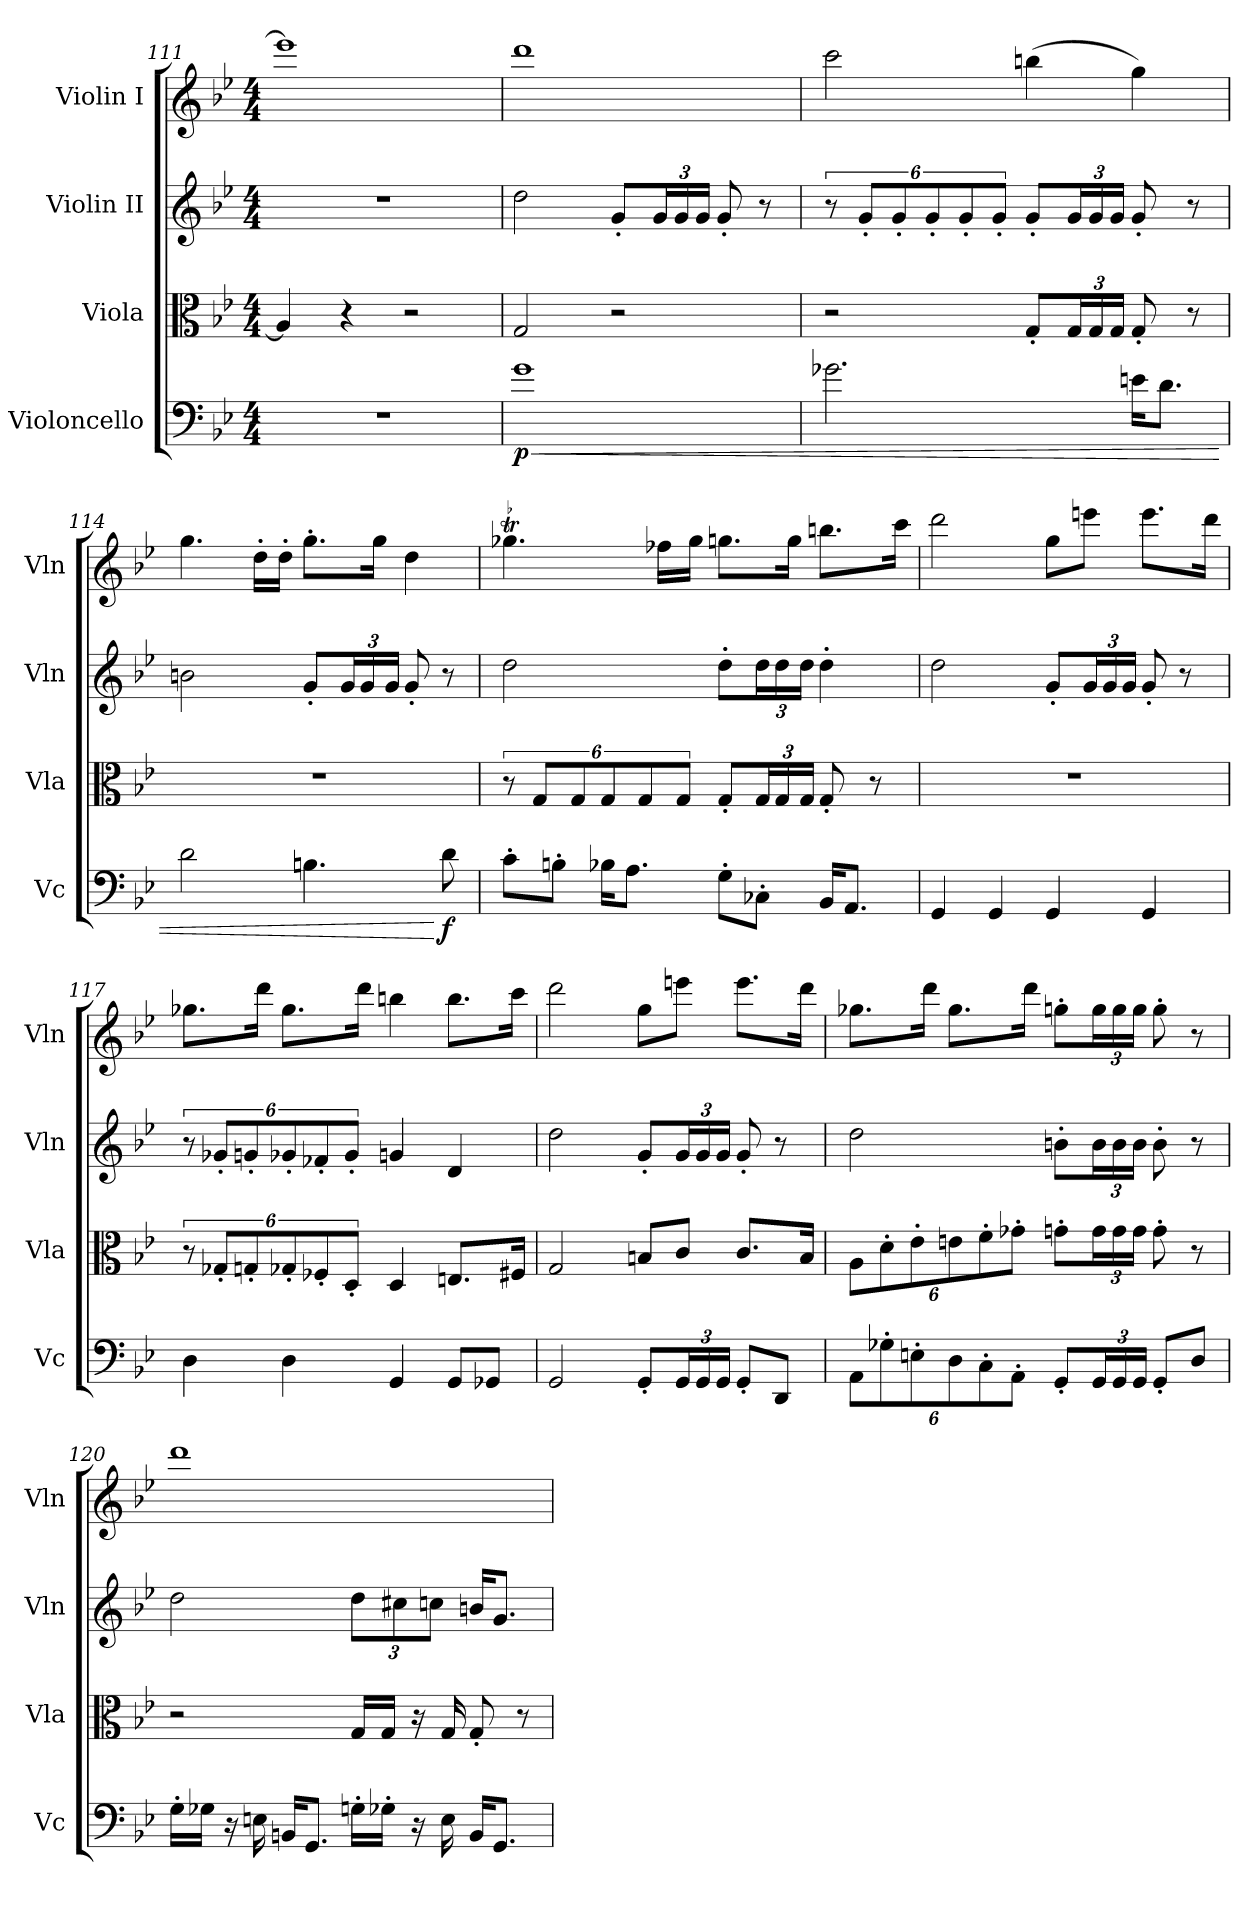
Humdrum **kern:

**kern	**dynam	**kern	**kern	**kern
*part4	*part4	*part3	*part2	*part1
*staff4	*staff4	*staff3	*staff2	*staff1
*I"Violoncello	*	*I"Viola	*I"Violin II	*I"Violin I
*I'Vc	*	*I'Vla	*I'Vln	*I'Vln
*clefF4	*	*clefC3	*clefG2	*clefG2
*k[b-e-]	*	*k[b-e-]	*k[b-e-]	*k[b-e-]
*M4/4	*	*M4/4	*M4/4	*M4/4
=111	=111	=111	=111	=111
1r	.	4A/]	1r	1eee-]
.	.	4r	.	.
.	.	2r	.	.
=112	=112	=112	=112	=112
!	!LO:HP:b	!	!	!
!	!LO:DY:n=1:b	!	!	!
1g	< p	2G/	2dd\	1ddd
.	.	2r	8g'/L	.
*	*	*	*Xbrackettup	*
.	.	.	24g/L	.
.	.	.	24g/	.
.	.	.	24g/JJ	.
.	.	.	8g'/	.
.	.	.	8r	.
=113	=113	=113	=113	=113
*	*	*	*brackettup	*
2.g-X\	.	2r	12r	2ccc\
.	.	.	12g'/L	.
.	.	.	12g'/	.
.	.	.	12g'/	.
.	.	.	12g'/	.
.	.	.	12g'/J	.
.	.	8G'/L	8g'/L	(>4bbn\
*	*	*Xbrackettup	*Xbrackettup	*
.	.	24G/L	24g/L	.
.	.	24G/	24g/	.
.	.	24G/JJ	24g/JJ	.
16en\KL	.	8G'/	8g'/	4gg\)
8.d\J	.	.	.	.
.	.	8r	8r	.
=114	=114	=114	=114	=114
2d\	.	1r	2bn\	4.gg\
.	.	.	.	16dd'\LL
.	.	.	.	16dd'\JJ
4.Bn\	.	.	8g'/L	8.gg'\L
.	.	.	24g/L	.
.	.	.	24g/	.
.	.	.	.	16gg\Jk
.	.	.	24g/JJ	.
.	.	.	8g'/	4dd\
!	!LO:DY:n=1:b	!	!	!
8d\	[ f	.	8r	.
=115	=115	=115	=115	=115
*	*	*brackettup	*	*
8c'\L	.	12r	2dd\	4.gg-XT\
.	.	12G/L	.	.
8Bn'\J	.	.	.	.
.	.	12G/	.	.
16B-X\KL	.	12G/	.	.
8.A\J	.	.	.	.
.	.	12G/	.	.
.	.	.	.	16ff-X\LL
.	.	12G/J	.	.
.	.	.	.	16gg-\JJ
8G'\L	.	8G'/L	8dd'\L	8.ggn\L
*	*	*Xbrackettup	*	*
8C-X'\J	.	24G/L	24dd\L	.
.	.	24G/	24dd\	.
.	.	.	.	16gg\Jk
.	.	24G/JJ	24dd\JJ	.
16BB-/KL	.	8G'/	4dd'\	8.bbn\L
8.AA/J	.	.	.	.
.	.	8r	.	.
.	.	.	.	16ccc\Jk
=116	=116	=116	=116	=116
4GG/	.	1r	2dd\	2ddd\
4GG/	.	.	.	.
4GG/	.	.	8g'/L	8gg\L
.	.	.	24g/L	8eeen\J
.	.	.	24g/	.
.	.	.	24g/JJ	.
4GG/	.	.	8g'/	8.eee\L
.	.	.	8r	.
.	.	.	.	16ddd\Jk
=117	=117	=117	=117	=117
*	*	*brackettup	*brackettup	*
4D\	.	12r	12r	8.gg-X\L
.	.	12G-X'/L	12g-X'/L	.
.	.	12Gn'/	12gn'/	.
.	.	.	.	16ddd\Jk
4D\	.	12G-X'/	12g-X'/	8.gg-\L
.	.	12F-X'/	12f-X'/	.
.	.	12D'/J	12g-'/J	.
.	.	.	.	16ddd\Jk
4GG/	.	4D/	4gn/	4bbn\
8GG/L	.	8.En/L	4d/	8.bb\L
8GG-X/J	.	.	.	.
.	.	16F#X/Jk	.	16ccc\Jk
=118	=118	=118	=118	=118
2GG/	.	2G/	2dd\	2ddd\
8GG'/L	.	8Bn/L	8g'/L	8gg\L
*Xbrackettup	*	*	*Xbrackettup	*
24GG/L	.	8c/J	24g/L	8eeen\J
24GG/	.	.	24g/	.
24GG/JJ	.	.	24g/JJ	.
8GG'/L	.	8.c/L	8g'/	8.eee\L
8DD/J	.	.	8r	.
.	.	16B/Jk	.	16ddd\Jk
=119	=119	=119	=119	=119
*	*	*Xbrackettup	*	*
12AA\L	.	12A\L	2dd\	8.gg-X\L
12G-X'\	.	12d'\	.	.
12En'\	.	12e-'\	.	.
.	.	.	.	16ddd\Jk
12D\	.	12en\	.	8.gg-\L
12C'\	.	12f'\	.	.
12AA'\J	.	12g-X'\J	.	.
.	.	.	.	16ddd\Jk
8GG'/L	.	8gn'\L	8bn'\L	8ggn'\L
*	*	*	*	*Xbrackettup
24GG/L	.	24g\L	24b\L	24gg\L
24GG/	.	24g\	24b\	24gg\
24GG/JJ	.	24g\JJ	24b\JJ	24gg\JJ
8GG'/L	.	8g'\	8b'\	8gg'\
8D/J	.	8r	8r	8r
=120	=120	=120	=120	=120
16G'\LL	.	2r	2dd\	1ddd
16G-X\JJ	.	.	.	.
16r	.	.	.	.
16En\	.	.	.	.
16BBn/KL	.	.	.	.
8.GG/J	.	.	.	.
16Gn'\LL	.	16G/LL	12dd\L	.
16G-X'\JJ	.	16G/JJ	.	.
.	.	.	12cc#X\	.
16r	.	16r	.	.
.	.	.	12ccn\J	.
16E\	.	16G/	.	.
16BB/KL	.	8G'/	16bn/KL	.
8.GG/J	.	.	8.g/J	.
.	.	8r	.	.
=	=	=	=	=
*-	*-	*-	*-	*-
